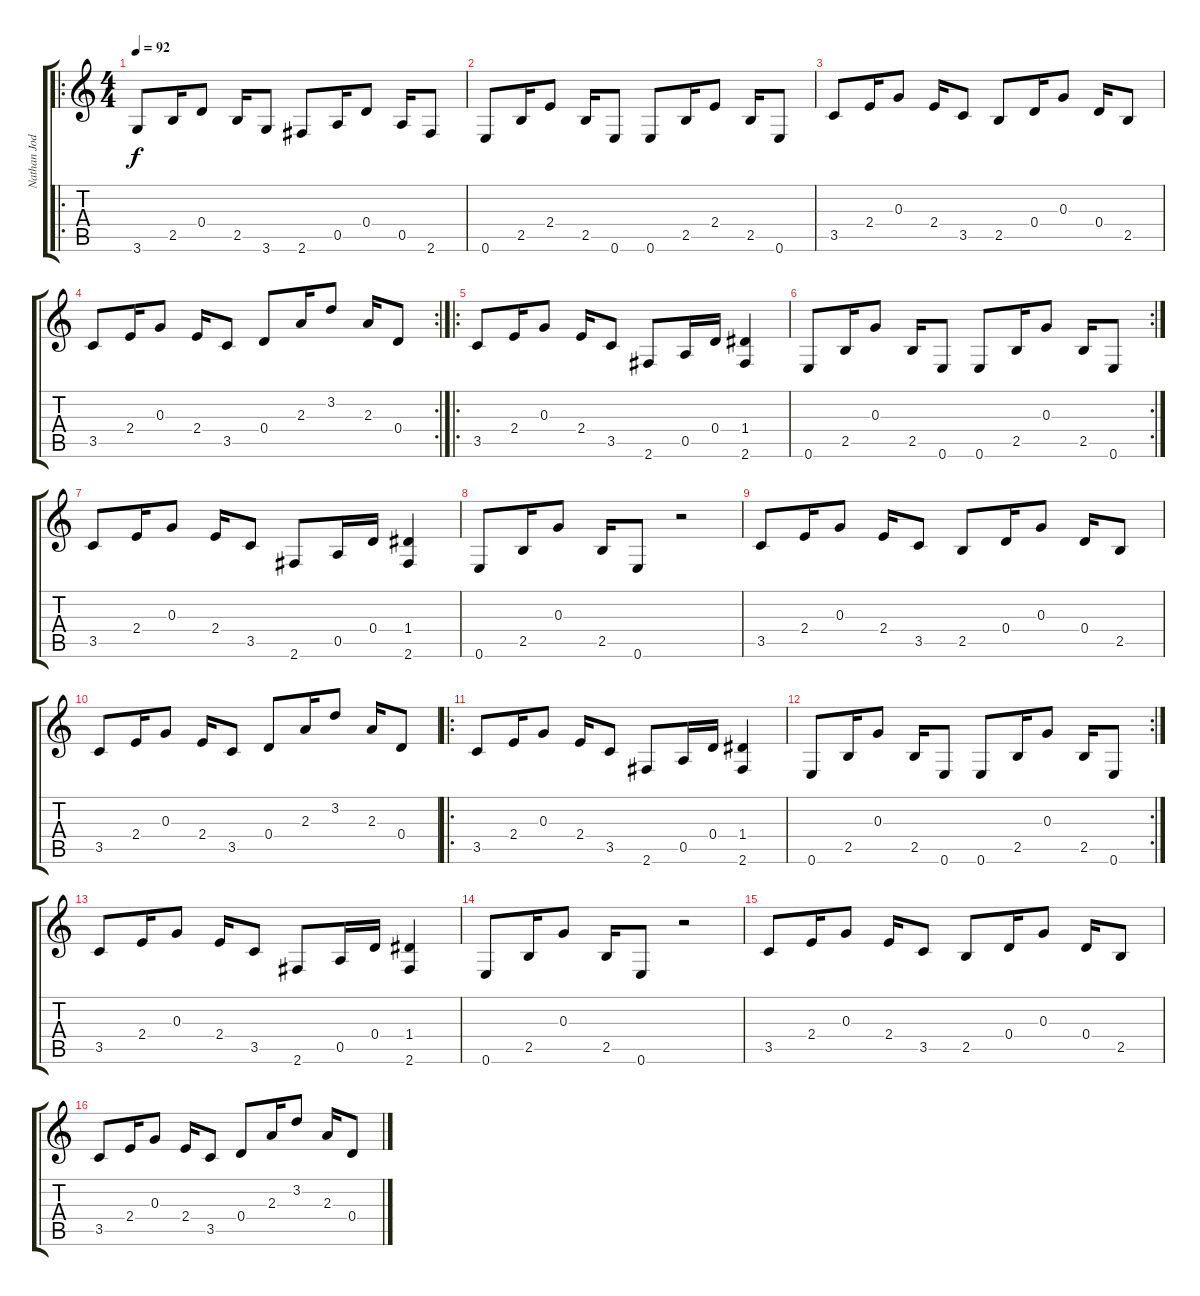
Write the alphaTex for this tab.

\track ("Nathan Jodoin" "Nathan Jod") {instrument acousticguitarsteel}
\staff {score tabs}
\tuning (E4 B3 G3 D3 A2 E2) {hide}
\ro
\ts (4 4)
\tempo 92
\clef g2
\ks c
3.6.8{dy f} 2.5.16 0.4.8 2.5.16 3.6.8 2.6.8 0.5.16 0.4.8 0.5.16 2.6.8 |
0.6.8 2.5.16 2.4.8 2.5.16 0.6.8 0.6.8 2.5.16 2.4.8 2.5.16 0.6.8 |
3.5.8 2.4.16 0.3.8 2.4.16 3.5.8 2.5.8 0.4.16 0.3.8 0.4.16 2.5.8 |
\rc 2
3.5.8 2.4.16 0.3.8 2.4.16 3.5.8 0.4.8 2.3.16 3.2.8 2.3.16 0.4.8 |
\ro
3.5.8 2.4.16 0.3.8 2.4.16 3.5.8 2.6.8 0.5.16 0.4.16 (1.4 2.6).4 |
\rc 2
0.6.8 2.5.16 0.3.8 2.5.16 0.6.8 0.6.8 2.5.16 0.3.8 2.5.16 0.6.8 |
3.5.8 2.4.16 0.3.8 2.4.16 3.5.8 2.6.8 0.5.16 0.4.16 (1.4 2.6).4 |
0.6.8 2.5.16 0.3.8 2.5.16 0.6.8 r.2 |
3.5.8 2.4.16 0.3.8 2.4.16 3.5.8 2.5.8 0.4.16 0.3.8 0.4.16 2.5.8 |
3.5.8 2.4.16 0.3.8 2.4.16 3.5.8 0.4.8 2.3.16 3.2.8 2.3.16 0.4.8 |
\ro
3.5.8 2.4.16 0.3.8 2.4.16 3.5.8 2.6.8 0.5.16 0.4.16 (1.4 2.6).4 |
\rc 2
0.6.8 2.5.16 0.3.8 2.5.16 0.6.8 0.6.8 2.5.16 0.3.8 2.5.16 0.6.8 |
3.5.8 2.4.16 0.3.8 2.4.16 3.5.8 2.6.8 0.5.16 0.4.16 (1.4 2.6).4 |
0.6.8 2.5.16 0.3.8 2.5.16 0.6.8 r.2 |
3.5.8 2.4.16 0.3.8 2.4.16 3.5.8 2.5.8 0.4.16 0.3.8 0.4.16 2.5.8 |
3.5.8 2.4.16 0.3.8 2.4.16 3.5.8 0.4.8 2.3.16 3.2.8 2.3.16 0.4.8
